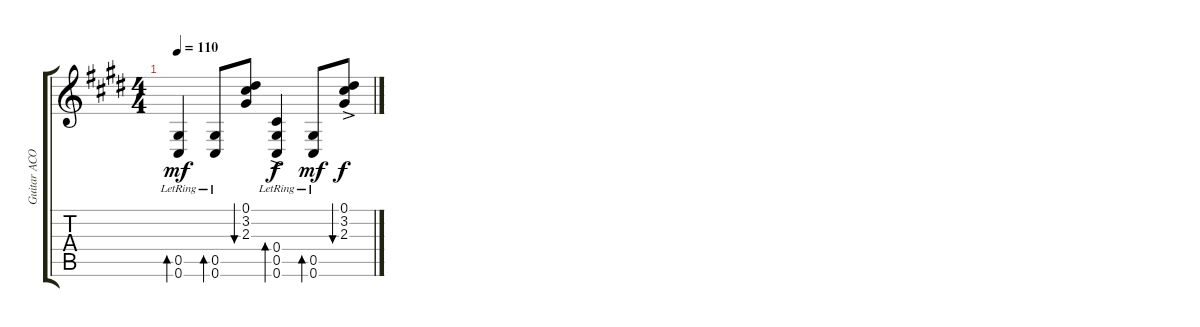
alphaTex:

\track ("Guitar ACOUSTIC" "Guitar ACO") {instrument acousticguitarsteel}
\staff {score tabs}
\tuning (Eb4 Bb3 Gb3 Db3 Ab2 Db2) {hide}
\ts (4 4)
\tempo 110
\clef g2
\ks c#minor
(0.5{lr} 0.6{lr}).4{bd 120 dy mf} (0.5{lr} 0.6{lr}).8{bd 120} (0.1 3.2 2.3).8{bu 120} (0.4{ac lr} 0.5{ac lr} 0.6{ac lr}).4{bd 120 dy f} (0.5{lr} 0.6{lr}).8{bd 120 dy mf} (0.1{ac} 3.2{ac} 2.3{ac}).8{bu 120 dy f}
